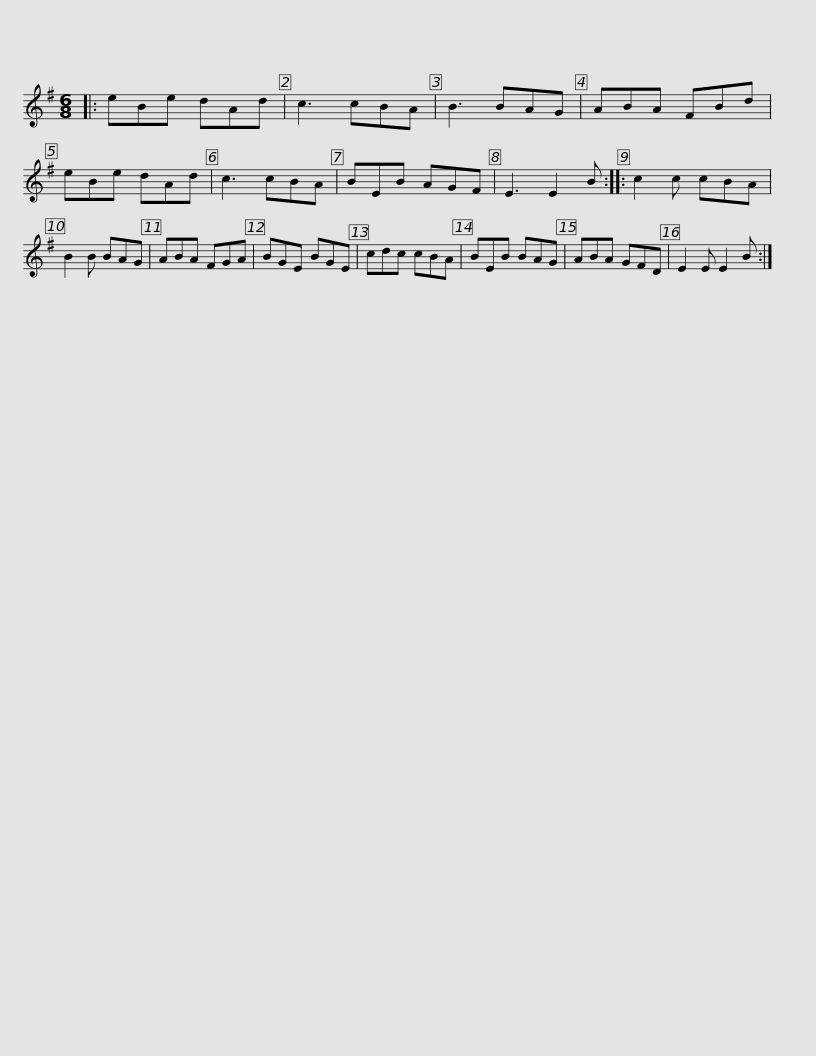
X:1
L:1/8
M:6/8
I:linebreak $
K:Emin
V:1 treble
V:1
|: eBe dAd | c3 cBA | B3 BAG | ABA FBd | eBe dAd | %5
 c3 cBA | BEB AGF | E3 E2 B ::$ c2 c cBA | B2 B BAG | %10
 ABA FGA | BGE BGE | cdc cBA | BEB BAG | ABA GFD |$ %15
 E2 E E2 B :| %16
